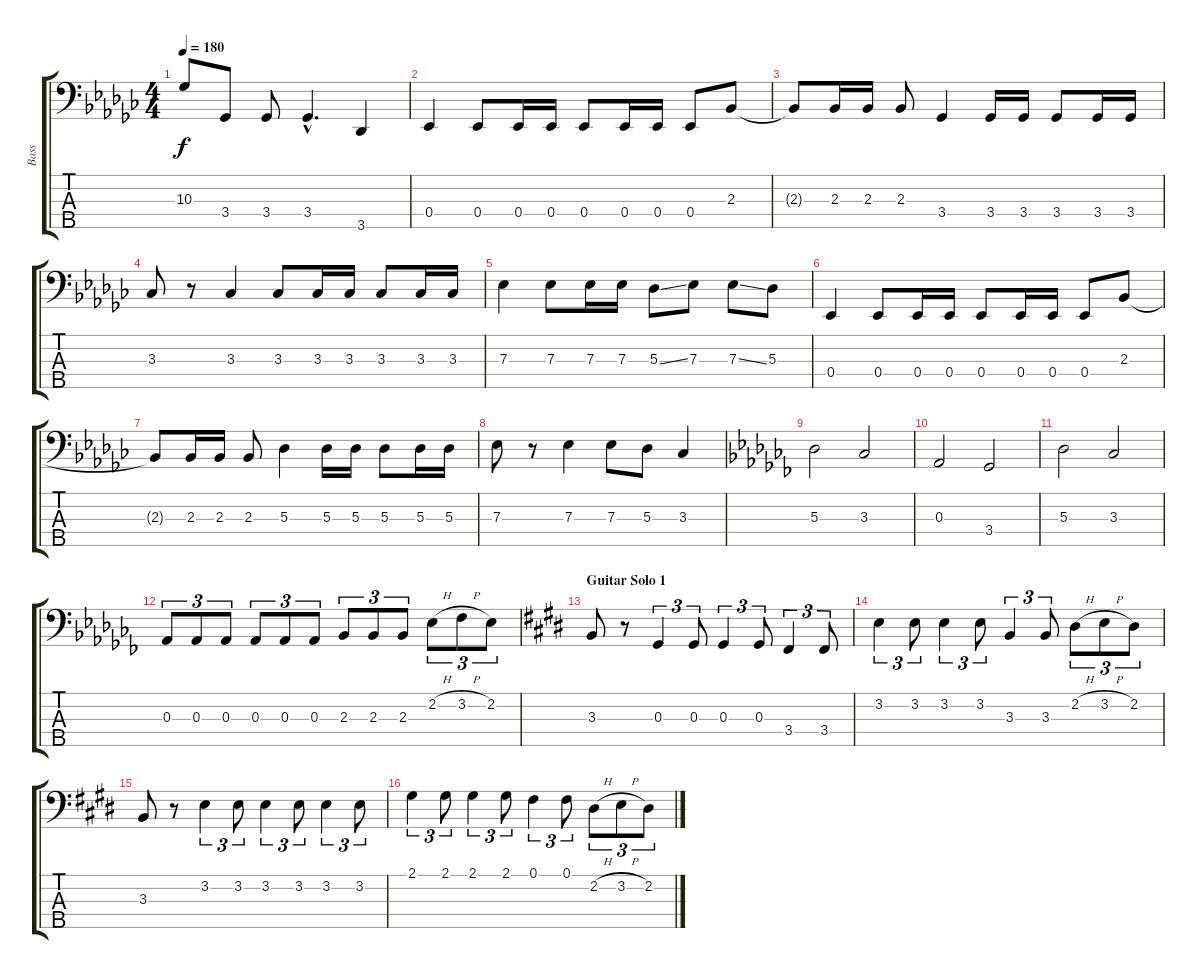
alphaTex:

\track ("Bass" "Bass") {instrument electricbassfinger}
\staff {score tabs}
\tuning (Gb2 Db2 Ab1 Eb1 Bb0) {hide}
\ts (4 4)
\tempo 180
\clef f4
\ks ebminor
10.3{t}.8{dy f} 3.4.8 3.4.8 3.4{hac}.4{d} 3.5.4 |
0.4.4 0.4.8 0.4.16 0.4.16 0.4.8 0.4.16 0.4.16 0.4.8 2.3.8 |
2.3{t}.8 2.3.16 2.3.16 2.3.8 3.4.4 3.4.16 3.4.16 3.4.8 3.4.16 3.4.16 |
3.3.8 r.8 3.3.4 3.3.8 3.3.16 3.3.16 3.3.8 3.3.16 3.3.16 |
7.3.4 7.3.8 7.3.16 7.3.16 5.3{ss}.8 7.3.8 7.3{ss}.8 5.3.8 |
0.4.4 0.4.8 0.4.16 0.4.16 0.4.8 0.4.16 0.4.16 0.4.8 2.3.8 |
2.3{t}.8 2.3.16 2.3.16 2.3.8 5.3.4 5.3.16 5.3.16 5.3.8 5.3.16 5.3.16 |
7.3.8 r.8 7.3.4 7.3.8 5.3.8 3.3.4 |
\ks abminor
5.3.2 3.3.2 |
0.3.2 3.4.2 |
5.3.2 3.3.2 |
0.3.8{tu (3 2)} 0.3.8{tu (3 2)} 0.3.8{tu (3 2)} 0.3.8{tu (3 2)} 0.3.8{tu (3 2)} 0.3.8{tu (3 2)} 2.3.8{tu (3 2)} 2.3.8{tu (3 2)} 2.3.8{tu (3 2)} 2.2{h}.8{tu (3 2)} 3.2{h}.8{tu (3 2)} 2.2.8{tu (3 2)} |
\section ("" "Guitar Solo 1")
\ks c#minor
3.3.8 r.8 0.3.4{tu (3 2)} 0.3.8{tu (3 2)} 0.3.4{tu (3 2)} 0.3.8{tu (3 2)} 3.4.4{tu (3 2)} 3.4.8{tu (3 2)} |
3.2.4{tu (3 2)} 3.2.8{tu (3 2)} 3.2.4{tu (3 2)} 3.2.8{tu (3 2)} 3.3.4{tu (3 2)} 3.3.8{tu (3 2)} 2.2{h}.8{tu (3 2)} 3.2{h}.8{tu (3 2)} 2.2.8{tu (3 2)} |
3.3.8 r.8 3.2.4{tu (3 2)} 3.2.8{tu (3 2)} 3.2.4{tu (3 2)} 3.2.8{tu (3 2)} 3.2.4{tu (3 2)} 3.2.8{tu (3 2)} |
2.1.4{tu (3 2)} 2.1.8{tu (3 2)} 2.1.4{tu (3 2)} 2.1.8{tu (3 2)} 0.1.4{tu (3 2)} 0.1.8{tu (3 2)} 2.2{h}.8{tu (3 2)} 3.2{h}.8{tu (3 2)} 2.2.8{tu (3 2)}
